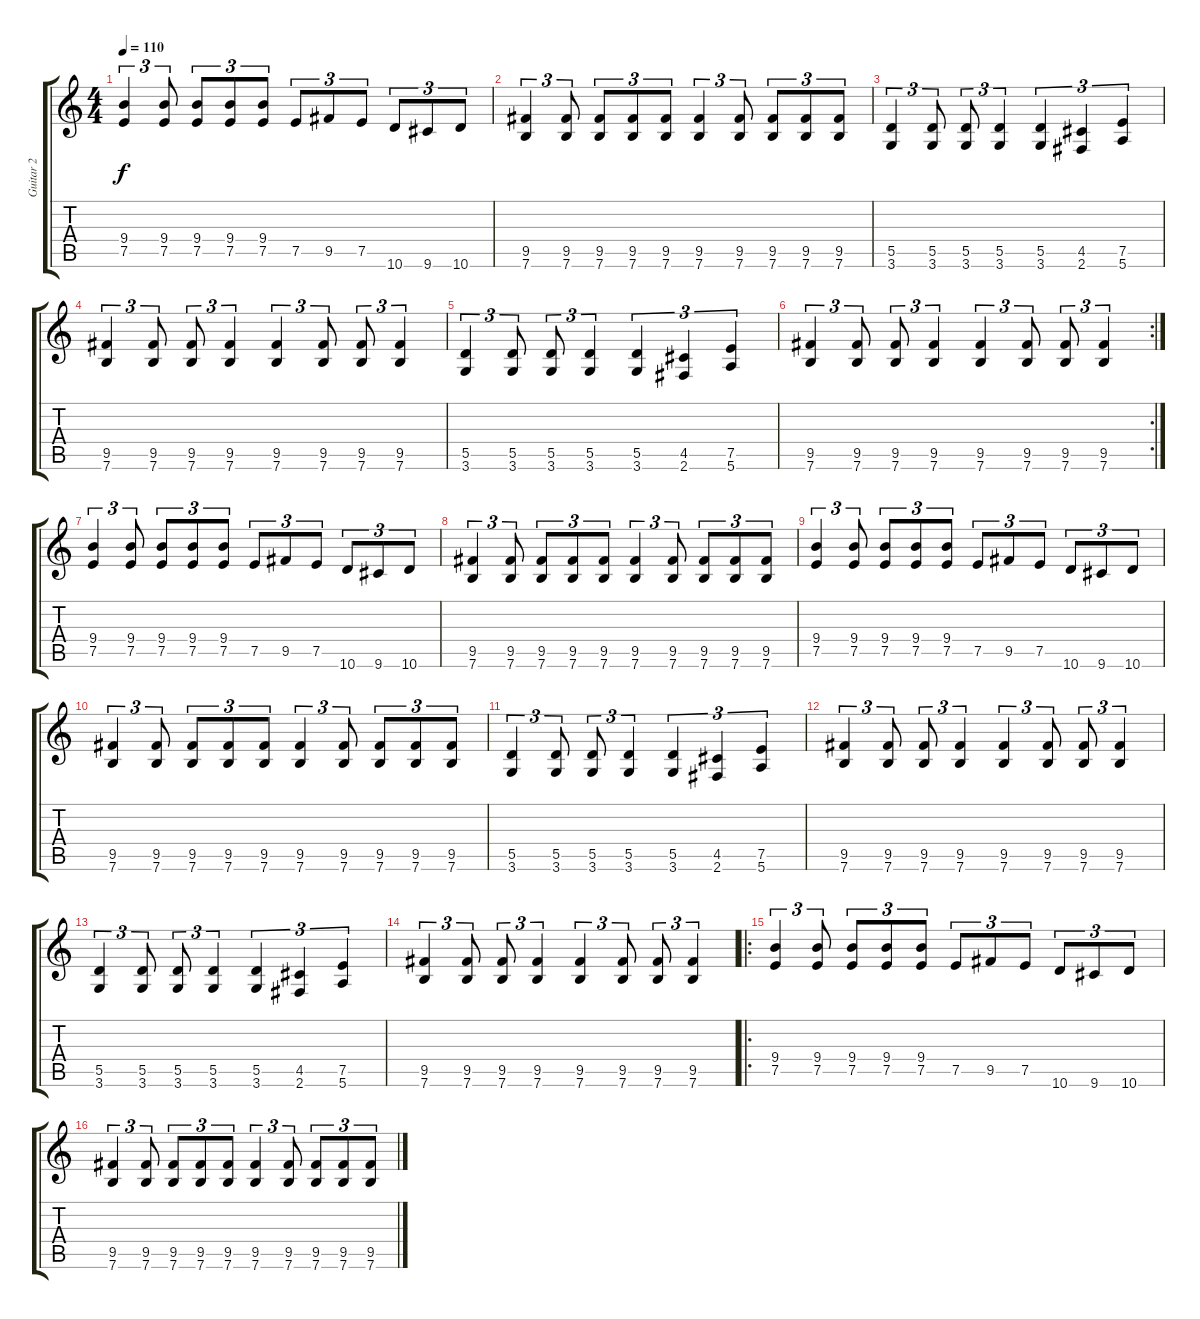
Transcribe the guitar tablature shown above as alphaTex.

\track ("Guitar 2" "Guitar 2") {instrument distortionguitar}
\staff {score tabs}
\tuning (E4 B3 G3 D3 A2 E2) {hide}
\ts (4 4)
\tempo 110
\clef g2
\ks c
(9.4 7.5).4{tu (3 2) dy f} (9.4 7.5).8{tu (3 2)} (9.4 7.5).8{tu (3 2)} (9.4 7.5).8{tu (3 2)} (9.4 7.5).8{tu (3 2)} 7.5.8{tu (3 2)} 9.5.8{tu (3 2)} 7.5.8{tu (3 2)} 10.6.8{tu (3 2)} 9.6.8{tu (3 2)} 10.6.8{tu (3 2)} |
(9.5 7.6).4{tu (3 2)} (9.5 7.6).8{tu (3 2)} (9.5 7.6).8{tu (3 2)} (9.5 7.6).8{tu (3 2)} (9.5 7.6).8{tu (3 2)} (9.5 7.6).4{tu (3 2)} (9.5 7.6).8{tu (3 2)} (9.5 7.6).8{tu (3 2)} (9.5 7.6).8{tu (3 2)} (9.5 7.6).8{tu (3 2)} |
(5.5 3.6).4{tu (3 2)} (5.5 3.6).8{tu (3 2)} (5.5 3.6).8{tu (3 2)} (5.5 3.6).4{tu (3 2)} (5.5 3.6).4{tu (3 2)} (4.5 2.6).4{tu (3 2)} (7.5 5.6).4{tu (3 2)} |
(9.5 7.6).4{tu (3 2)} (9.5 7.6).8{tu (3 2)} (9.5 7.6).8{tu (3 2)} (9.5 7.6).4{tu (3 2)} (9.5 7.6).4{tu (3 2)} (9.5 7.6).8{tu (3 2)} (9.5 7.6).8{tu (3 2)} (9.5 7.6).4{tu (3 2)} |
(5.5 3.6).4{tu (3 2)} (5.5 3.6).8{tu (3 2)} (5.5 3.6).8{tu (3 2)} (5.5 3.6).4{tu (3 2)} (5.5 3.6).4{tu (3 2)} (4.5 2.6).4{tu (3 2)} (7.5 5.6).4{tu (3 2)} |
\rc 2
(9.5 7.6).4{tu (3 2)} (9.5 7.6).8{tu (3 2)} (9.5 7.6).8{tu (3 2)} (9.5 7.6).4{tu (3 2)} (9.5 7.6).4{tu (3 2)} (9.5 7.6).8{tu (3 2)} (9.5 7.6).8{tu (3 2)} (9.5 7.6).4{tu (3 2)} |
(9.4 7.5).4{tu (3 2)} (9.4 7.5).8{tu (3 2)} (9.4 7.5).8{tu (3 2)} (9.4 7.5).8{tu (3 2)} (9.4 7.5).8{tu (3 2)} 7.5.8{tu (3 2)} 9.5.8{tu (3 2)} 7.5.8{tu (3 2)} 10.6.8{tu (3 2)} 9.6.8{tu (3 2)} 10.6.8{tu (3 2)} |
(9.5 7.6).4{tu (3 2)} (9.5 7.6).8{tu (3 2)} (9.5 7.6).8{tu (3 2)} (9.5 7.6).8{tu (3 2)} (9.5 7.6).8{tu (3 2)} (9.5 7.6).4{tu (3 2)} (9.5 7.6).8{tu (3 2)} (9.5 7.6).8{tu (3 2)} (9.5 7.6).8{tu (3 2)} (9.5 7.6).8{tu (3 2)} |
(9.4 7.5).4{tu (3 2)} (9.4 7.5).8{tu (3 2)} (9.4 7.5).8{tu (3 2)} (9.4 7.5).8{tu (3 2)} (9.4 7.5).8{tu (3 2)} 7.5.8{tu (3 2)} 9.5.8{tu (3 2)} 7.5.8{tu (3 2)} 10.6.8{tu (3 2)} 9.6.8{tu (3 2)} 10.6.8{tu (3 2)} |
(9.5 7.6).4{tu (3 2)} (9.5 7.6).8{tu (3 2)} (9.5 7.6).8{tu (3 2)} (9.5 7.6).8{tu (3 2)} (9.5 7.6).8{tu (3 2)} (9.5 7.6).4{tu (3 2)} (9.5 7.6).8{tu (3 2)} (9.5 7.6).8{tu (3 2)} (9.5 7.6).8{tu (3 2)} (9.5 7.6).8{tu (3 2)} |
(5.5 3.6).4{tu (3 2)} (5.5 3.6).8{tu (3 2)} (5.5 3.6).8{tu (3 2)} (5.5 3.6).4{tu (3 2)} (5.5 3.6).4{tu (3 2)} (4.5 2.6).4{tu (3 2)} (7.5 5.6).4{tu (3 2)} |
(9.5 7.6).4{tu (3 2)} (9.5 7.6).8{tu (3 2)} (9.5 7.6).8{tu (3 2)} (9.5 7.6).4{tu (3 2)} (9.5 7.6).4{tu (3 2)} (9.5 7.6).8{tu (3 2)} (9.5 7.6).8{tu (3 2)} (9.5 7.6).4{tu (3 2)} |
(5.5 3.6).4{tu (3 2)} (5.5 3.6).8{tu (3 2)} (5.5 3.6).8{tu (3 2)} (5.5 3.6).4{tu (3 2)} (5.5 3.6).4{tu (3 2)} (4.5 2.6).4{tu (3 2)} (7.5 5.6).4{tu (3 2)} |
(9.5 7.6).4{tu (3 2)} (9.5 7.6).8{tu (3 2)} (9.5 7.6).8{tu (3 2)} (9.5 7.6).4{tu (3 2)} (9.5 7.6).4{tu (3 2)} (9.5 7.6).8{tu (3 2)} (9.5 7.6).8{tu (3 2)} (9.5 7.6).4{tu (3 2)} |
\ro
(9.4 7.5).4{tu (3 2)} (9.4 7.5).8{tu (3 2)} (9.4 7.5).8{tu (3 2)} (9.4 7.5).8{tu (3 2)} (9.4 7.5).8{tu (3 2)} 7.5.8{tu (3 2)} 9.5.8{tu (3 2)} 7.5.8{tu (3 2)} 10.6.8{tu (3 2)} 9.6.8{tu (3 2)} 10.6.8{tu (3 2)} |
(9.5 7.6).4{tu (3 2)} (9.5 7.6).8{tu (3 2)} (9.5 7.6).8{tu (3 2)} (9.5 7.6).8{tu (3 2)} (9.5 7.6).8{tu (3 2)} (9.5 7.6).4{tu (3 2)} (9.5 7.6).8{tu (3 2)} (9.5 7.6).8{tu (3 2)} (9.5 7.6).8{tu (3 2)} (9.5 7.6).8{tu (3 2)}
